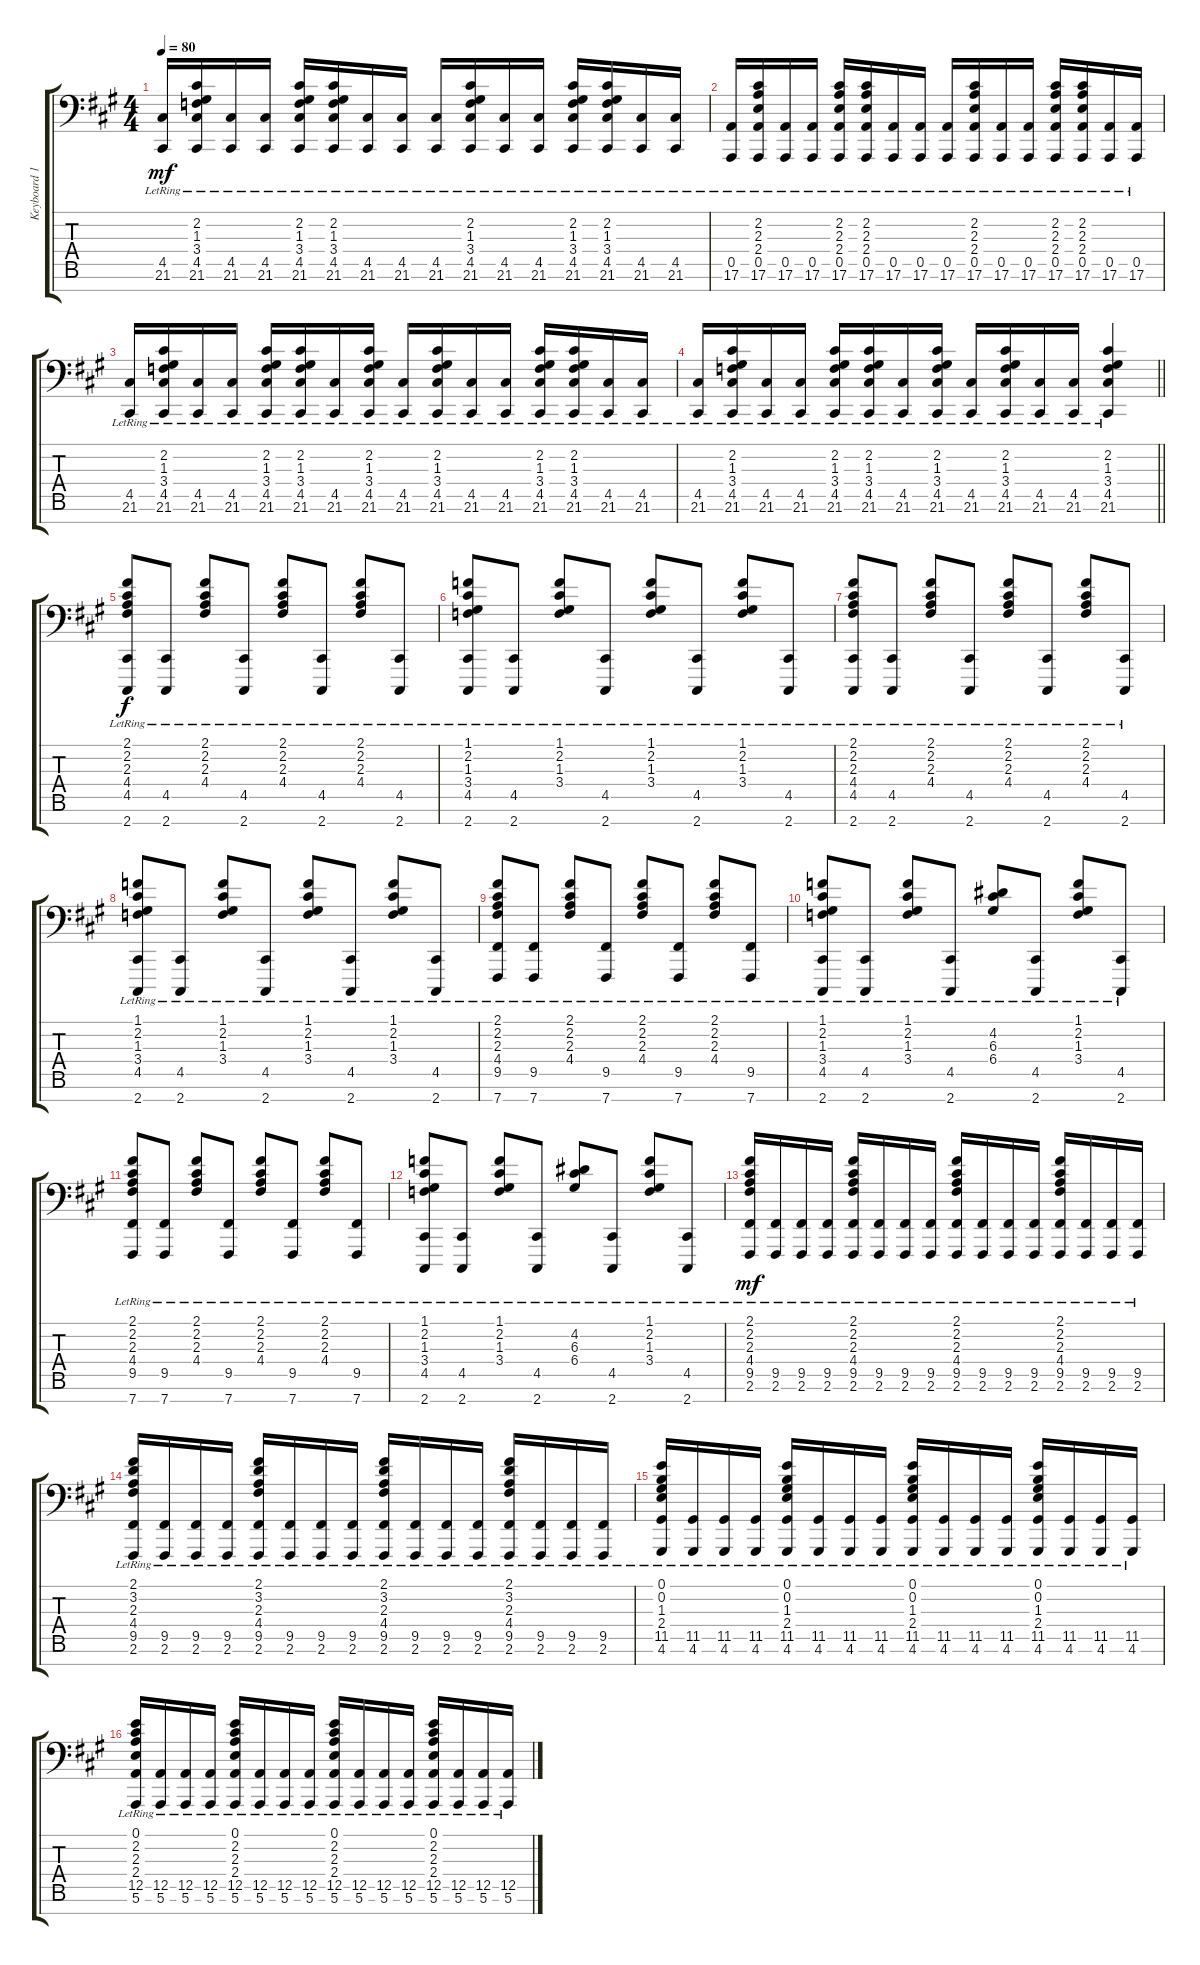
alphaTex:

\track ("Keyboard 1" "Keyboard 1") {instrument acousticgrandpiano}
\staff {score tabs}
\tuning (E4 B3 G3 D3 A1 E1 B0) {hide}
\ts (4 4)
\tempo 80
\clef f4
\ks a
(4.5{lr} 21.6{lr}).16{dy mf} (2.2{lr} 1.3{lr} 3.4{lr} 4.5{lr} 21.6{lr}).16 (4.5{lr} 21.6{lr}).16 (4.5{lr} 21.6{lr}).16 (2.2{lr} 1.3{lr} 3.4{lr} 4.5{lr} 21.6{lr}).16 (2.2{lr} 1.3{lr} 3.4{lr} 4.5{lr} 21.6{lr}).16 (4.5{lr} 21.6{lr}).16 (4.5{lr} 21.6{lr}).16 (4.5{lr} 21.6{lr}).16 (2.2{lr} 1.3{lr} 3.4{lr} 4.5{lr} 21.6{lr}).16 (4.5{lr} 21.6{lr}).16 (4.5{lr} 21.6{lr}).16 (2.2{lr} 1.3{lr} 3.4{lr} 4.5{lr} 21.6{lr}).16 (2.2{lr} 1.3{lr} 3.4{lr} 4.5{lr} 21.6{lr}).16 (4.5{lr} 21.6{lr}).16 (4.5{lr} 21.6{lr}).16 |
(0.5{lr} 17.6{lr}).16 (2.2{lr} 2.3{lr} 2.4{lr} 0.5{lr} 17.6{lr}).16 (0.5{lr} 17.6{lr}).16 (0.5{lr} 17.6{lr}).16 (2.2{lr} 2.3{lr} 2.4{lr} 0.5{lr} 17.6{lr}).16 (2.2{lr} 2.3{lr} 2.4{lr} 0.5{lr} 17.6{lr}).16 (0.5{lr} 17.6{lr}).16 (0.5{lr} 17.6{lr}).16 (0.5{lr} 17.6{lr}).16 (2.2{lr} 2.3{lr} 2.4{lr} 0.5{lr} 17.6{lr}).16 (0.5{lr} 17.6{lr}).16 (0.5{lr} 17.6{lr}).16 (2.2{lr} 2.3{lr} 2.4{lr} 0.5{lr} 17.6{lr}).16 (2.2{lr} 2.3{lr} 2.4{lr} 0.5{lr} 17.6{lr}).16 (0.5{lr} 17.6{lr}).16 (0.5{lr} 17.6{lr}).16 |
(4.5{lr} 21.6{lr}).16 (2.2{lr} 1.3{lr} 3.4{lr} 4.5{lr} 21.6{lr}).16 (4.5{lr} 21.6{lr}).16 (4.5{lr} 21.6{lr}).16 (2.2{lr} 1.3{lr} 3.4{lr} 4.5{lr} 21.6{lr}).16 (2.2{lr} 1.3{lr} 3.4{lr} 4.5{lr} 21.6{lr}).16 (4.5{lr} 21.6{lr}).16 (2.2{lr} 1.3{lr} 3.4{lr} 4.5{lr} 21.6{lr}).16 (4.5{lr} 21.6{lr}).16 (2.2{lr} 1.3{lr} 3.4{lr} 4.5{lr} 21.6{lr}).16 (4.5{lr} 21.6{lr}).16 (4.5{lr} 21.6{lr}).16 (2.2{lr} 1.3{lr} 3.4{lr} 4.5{lr} 21.6{lr}).16 (2.2{lr} 1.3{lr} 3.4{lr} 4.5{lr} 21.6{lr}).16 (4.5{lr} 21.6{lr}).16 (4.5{lr} 21.6{lr}).16 |
\barLineRight lightlight
(4.5{lr} 21.6{lr}).16 (2.2{lr} 1.3{lr} 3.4{lr} 4.5{lr} 21.6{lr}).16 (4.5{lr} 21.6{lr}).16 (4.5{lr} 21.6{lr}).16 (2.2{lr} 1.3{lr} 3.4{lr} 4.5{lr} 21.6{lr}).16 (2.2{lr} 1.3{lr} 3.4{lr} 4.5{lr} 21.6{lr}).16 (4.5{lr} 21.6{lr}).16 (2.2{lr} 1.3{lr} 3.4{lr} 4.5{lr} 21.6{lr}).16 (4.5{lr} 21.6{lr}).16 (2.2{lr} 1.3{lr} 3.4{lr} 4.5{lr} 21.6{lr}).16 (4.5{lr} 21.6{lr}).16 (4.5{lr} 21.6{lr}).16 (2.2{lr} 1.3{lr} 3.4{lr} 4.5{lr} 21.6{lr}).4 |
(2.1{lr} 2.2{lr} 2.3{lr} 4.4{lr} 4.5{lr} 2.7{lr}).8{dy f} (4.5{lr} 2.7{lr}).8 (2.1{lr} 2.2{lr} 2.3{lr} 4.4{lr}).8 (4.5{lr} 2.7{lr}).8 (2.1{lr} 2.2{lr} 2.3{lr} 4.4{lr}).8 (4.5{lr} 2.7{lr}).8 (2.1{lr} 2.2{lr} 2.3{lr} 4.4{lr}).8 (4.5{lr} 2.7{lr}).8 |
(1.1{lr} 2.2{lr} 1.3{lr} 3.4{lr} 4.5{lr} 2.7{lr}).8 (4.5{lr} 2.7{lr}).8 (1.1{lr} 2.2{lr} 1.3{lr} 3.4{lr}).8 (4.5{lr} 2.7{lr}).8 (1.1{lr} 2.2{lr} 1.3{lr} 3.4{lr}).8 (4.5{lr} 2.7{lr}).8 (1.1{lr} 2.2{lr} 1.3{lr} 3.4{lr}).8 (4.5{lr} 2.7{lr}).8 |
(2.1{lr} 2.2{lr} 2.3{lr} 4.4{lr} 4.5{lr} 2.7{lr}).8 (4.5{lr} 2.7{lr}).8 (2.1{lr} 2.2{lr} 2.3{lr} 4.4{lr}).8 (4.5{lr} 2.7{lr}).8 (2.1{lr} 2.2{lr} 2.3{lr} 4.4{lr}).8 (4.5{lr} 2.7{lr}).8 (2.1{lr} 2.2{lr} 2.3{lr} 4.4{lr}).8 (4.5{lr} 2.7{lr}).8 |
(1.1{lr} 2.2{lr} 1.3{lr} 3.4{lr} 4.5{lr} 2.7{lr}).8 (4.5{lr} 2.7{lr}).8 (1.1{lr} 2.2{lr} 1.3{lr} 3.4{lr}).8 (4.5{lr} 2.7{lr}).8 (1.1{lr} 2.2{lr} 1.3{lr} 3.4{lr}).8 (4.5{lr} 2.7{lr}).8 (1.1{lr} 2.2{lr} 1.3{lr} 3.4{lr}).8 (4.5{lr} 2.7{lr}).8 |
(2.1{lr} 2.2{lr} 2.3{lr} 4.4{lr} 9.5{lr} 7.7{lr}).8 (9.5{lr} 7.7{lr}).8 (2.1{lr} 2.2{lr} 2.3{lr} 4.4{lr}).8 (9.5{lr} 7.7{lr}).8 (2.1{lr} 2.2{lr} 2.3{lr} 4.4{lr}).8 (9.5{lr} 7.7{lr}).8 (2.1{lr} 2.2{lr} 2.3{lr} 4.4{lr}).8 (9.5{lr} 7.7{lr}).8 |
(1.1{lr} 2.2{lr} 1.3{lr} 3.4{lr} 4.5{lr} 2.7{lr}).8 (4.5{lr} 2.7{lr}).8 (1.1{lr} 2.2{lr} 1.3{lr} 3.4{lr}).8 (4.5{lr} 2.7{lr}).8 (4.2{lr} 6.3{lr} 6.4{lr}).8 (4.5{lr} 2.7{lr}).8 (1.1{lr} 2.2{lr} 1.3{lr} 3.4{lr}).8 (4.5{lr} 2.7{lr}).8 |
(2.1{lr} 2.2{lr} 2.3{lr} 4.4{lr} 9.5{lr} 7.7{lr}).8 (9.5{lr} 7.7{lr}).8 (2.1{lr} 2.2{lr} 2.3{lr} 4.4{lr}).8 (9.5{lr} 7.7{lr}).8 (2.1{lr} 2.2{lr} 2.3{lr} 4.4{lr}).8 (9.5{lr} 7.7{lr}).8 (2.1{lr} 2.2{lr} 2.3{lr} 4.4{lr}).8 (9.5{lr} 7.7{lr}).8 |
(1.1{lr} 2.2{lr} 1.3{lr} 3.4{lr} 4.5{lr} 2.7{lr}).8 (4.5{lr} 2.7{lr}).8 (1.1{lr} 2.2{lr} 1.3{lr} 3.4{lr}).8 (4.5{lr} 2.7{lr}).8 (4.2{lr} 6.3{lr} 6.4{lr}).8 (4.5{lr} 2.7{lr}).8 (1.1{lr} 2.2{lr} 1.3{lr} 3.4{lr}).8 (4.5{lr} 2.7{lr}).8 |
(2.1{lr} 2.2{lr} 2.3{lr} 4.4{lr} 9.5{lr} 2.6{lr}).16{dy mf} (9.5{lr} 2.6{lr}).16 (9.5{lr} 2.6{lr}).16 (9.5{lr} 2.6{lr}).16 (2.1{lr} 2.2{lr} 2.3{lr} 4.4{lr} 9.5{lr} 2.6{lr}).16 (9.5{lr} 2.6{lr}).16 (9.5{lr} 2.6{lr}).16 (9.5{lr} 2.6{lr}).16 (2.1{lr} 2.2{lr} 2.3{lr} 4.4{lr} 9.5{lr} 2.6{lr}).16 (9.5{lr} 2.6{lr}).16 (9.5{lr} 2.6{lr}).16 (9.5{lr} 2.6{lr}).16 (2.1{lr} 2.2{lr} 2.3{lr} 4.4{lr} 9.5{lr} 2.6{lr}).16 (9.5{lr} 2.6{lr}).16 (9.5{lr} 2.6{lr}).16 (9.5{lr} 2.6{lr}).16 |
(2.1{lr} 3.2{lr} 2.3{lr} 4.4{lr} 9.5{lr} 2.6{lr}).16 (9.5{lr} 2.6{lr}).16 (9.5{lr} 2.6{lr}).16 (9.5{lr} 2.6{lr}).16 (2.1{lr} 3.2{lr} 2.3{lr} 4.4{lr} 9.5{lr} 2.6{lr}).16 (9.5{lr} 2.6{lr}).16 (9.5{lr} 2.6{lr}).16 (9.5{lr} 2.6{lr}).16 (2.1{lr} 3.2{lr} 2.3{lr} 4.4{lr} 9.5{lr} 2.6{lr}).16 (9.5{lr} 2.6{lr}).16 (9.5{lr} 2.6{lr}).16 (9.5{lr} 2.6{lr}).16 (2.1{lr} 3.2{lr} 2.3{lr} 4.4{lr} 9.5{lr} 2.6{lr}).16 (9.5{lr} 2.6{lr}).16 (9.5{lr} 2.6{lr}).16 (9.5{lr} 2.6{lr}).16 |
(0.1{lr} 0.2{lr} 1.3{lr} 2.4{lr} 11.5{lr} 4.6{lr}).16 (11.5{lr} 4.6{lr}).16 (11.5{lr} 4.6{lr}).16 (11.5{lr} 4.6{lr}).16 (0.1{lr} 0.2{lr} 1.3{lr} 2.4{lr} 11.5{lr} 4.6{lr}).16 (11.5{lr} 4.6{lr}).16 (11.5{lr} 4.6{lr}).16 (11.5{lr} 4.6{lr}).16 (0.1{lr} 0.2{lr} 1.3{lr} 2.4{lr} 11.5{lr} 4.6{lr}).16 (11.5{lr} 4.6{lr}).16 (11.5{lr} 4.6{lr}).16 (11.5{lr} 4.6{lr}).16 (0.1{lr} 0.2{lr} 1.3{lr} 2.4{lr} 11.5{lr} 4.6{lr}).16 (11.5{lr} 4.6{lr}).16 (11.5{lr} 4.6{lr}).16 (11.5{lr} 4.6{lr}).16 |
(0.1{lr} 2.2{lr} 2.3{lr} 2.4{lr} 12.5{lr} 5.6{lr}).16 (12.5{lr} 5.6{lr}).16 (12.5{lr} 5.6{lr}).16 (12.5{lr} 5.6{lr}).16 (0.1{lr} 2.2{lr} 2.3{lr} 2.4{lr} 12.5{lr} 5.6{lr}).16 (12.5{lr} 5.6{lr}).16 (12.5{lr} 5.6{lr}).16 (12.5{lr} 5.6{lr}).16 (0.1{lr} 2.2{lr} 2.3{lr} 2.4{lr} 12.5{lr} 5.6{lr}).16 (12.5{lr} 5.6{lr}).16 (12.5{lr} 5.6{lr}).16 (12.5{lr} 5.6{lr}).16 (0.1{lr} 2.2{lr} 2.3{lr} 2.4{lr} 12.5{lr} 5.6{lr}).16 (12.5{lr} 5.6{lr}).16 (12.5{lr} 5.6{lr}).16 (12.5{lr} 5.6{lr}).16
